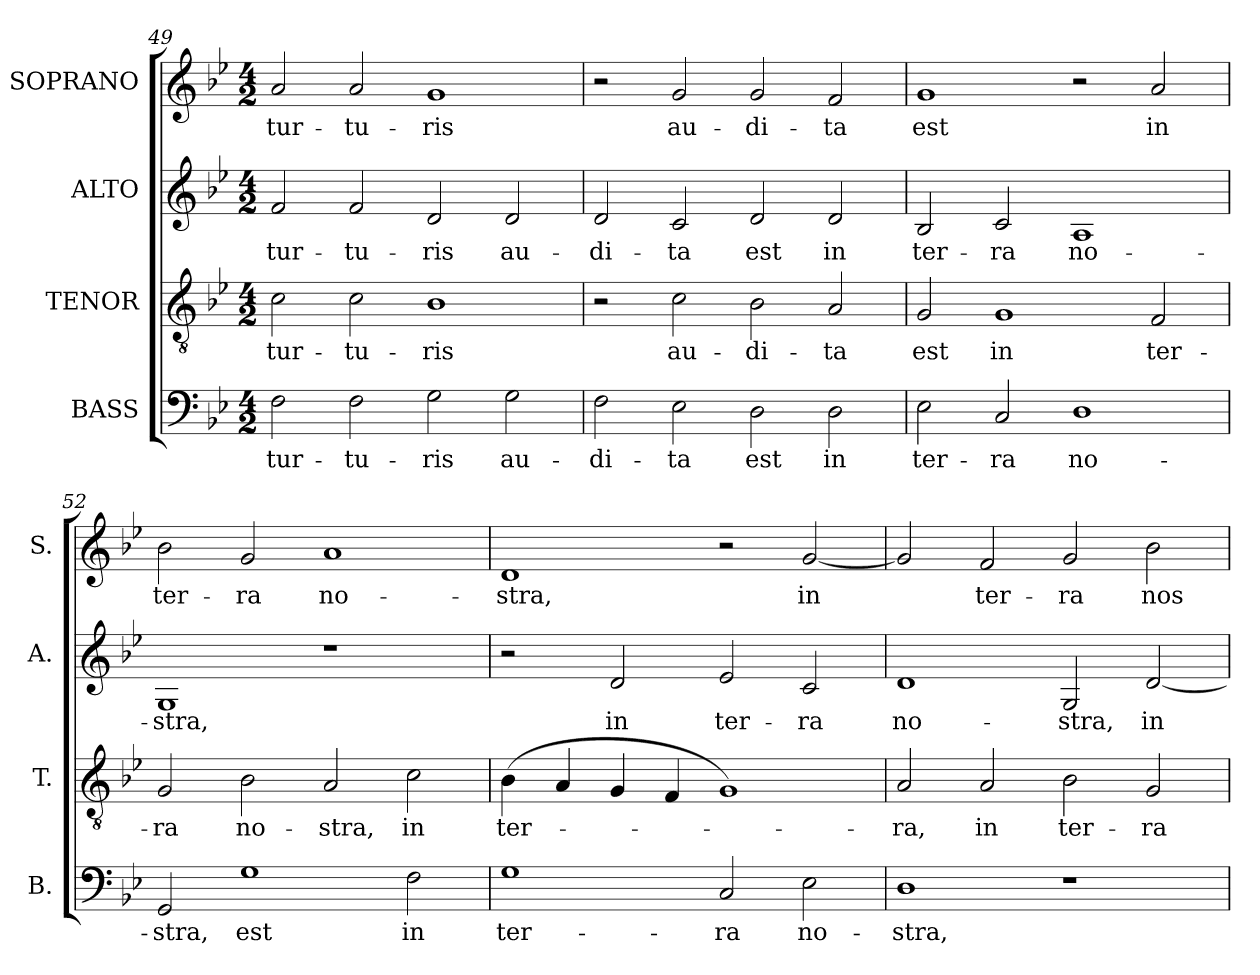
**kern	**text	**kern	**text	**kern	**text	**kern	**text
*part4	*part4	*part3	*part3	*part2	*part2	*part1	*part1
*staff4	*staff4	*staff3	*staff3	*staff2	*staff2	*staff1	*staff1
*I"BASS	*	*I"TENOR	*	*I"ALTO	*	*I"SOPRANO	*
*I'B.	*	*I'T.	*	*I'A.	*	*I'S.	*
*clefF4	*	*clefGv2	*	*clefG2	*	*clefG2	*
*	*	*ITrd7c12	*	*	*	*	*
*k[b-e-]	*	*k[b-e-]	*	*k[b-e-]	*	*k[b-e-]	*
*B-:	*	*B-:	*	*B-:	*	*B-:	*
*M4/2	*	*M4/2	*	*M4/2	*	*M4/2	*
=49	=49	=49	=49	=49	=49	=49	=49
!	!LO:LY:b:color=#000000	!	!	!	!	!	!
!	!	!	!LO:LY:b:color=#000000	!	!	!	!
!	!	!	!	!	!LO:LY:b:color=#000000	!	!
!	!	!	!	!	!	!	!LO:LY:b:color=#000000
2Fi\	tur-	2Ci\	tur-	2fi/	tur-	2ai/	tur-
!	!LO:LY:b:color=#000000	!	!	!	!	!	!
!	!	!	!LO:LY:b:color=#000000	!	!	!	!
!	!	!	!	!	!LO:LY:b:color=#000000	!	!
!	!	!	!	!	!	!	!LO:LY:b:color=#000000
2Fi\	-tu-	2Ci\	-tu-	2fi/	-tu-	2ai/	-tu-
!	!LO:LY:b:color=#000000	!	!	!	!	!	!
!	!	!	!LO:LY:b:color=#000000	!	!	!	!
!	!	!	!	!	!LO:LY:b:color=#000000	!	!
!	!	!	!	!	!	!	!LO:LY:b:color=#000000
2Gi\	-ris	1BB-i	-ris	2di/	-ris	1gi	-ris
!	!LO:LY:b:color=#000000	!	!	!	!	!	!
!	!	!	!	!	!LO:LY:b:color=#000000	!	!
2Gi\	au-	.	.	2di/	au-	.	.
=50	=50	=50	=50	=50	=50	=50	=50
!	!LO:LY:b:color=#000000	!	!	!	!	!	!
!	!	!	!	!	!LO:LY:b:color=#000000	!	!
2Fi\	-di-	2r	.	2di/	-di-	2r	.
!	!LO:LY:b:color=#000000	!	!	!	!	!	!
!	!	!	!LO:LY:b:color=#000000	!	!	!	!
!	!	!	!	!	!LO:LY:b:color=#000000	!	!
!	!	!	!	!	!	!	!LO:LY:b:color=#000000
2E-i\	-ta	2Ci\	au-	2ci/	-ta	2gi/	au-
!	!LO:LY:b:color=#000000	!	!	!	!	!	!
!	!	!	!LO:LY:b:color=#000000	!	!	!	!
!	!	!	!	!	!LO:LY:b:color=#000000	!	!
!	!	!	!	!	!	!	!LO:LY:b:color=#000000
2Di\	est	2BB-i\	-di-	2di/	est	2gi/	-di-
!	!LO:LY:b:color=#000000	!	!	!	!	!	!
!	!	!	!LO:LY:b:color=#000000	!	!	!	!
!	!	!	!	!	!LO:LY:b:color=#000000	!	!
!	!	!	!	!	!	!	!LO:LY:b:color=#000000
2Di\	in	2AAi/	-ta	2di/	in	2fi/	-ta
=51	=51	=51	=51	=51	=51	=51	=51
!	!LO:LY:b:color=#000000	!	!	!	!	!	!
!	!	!	!LO:LY:b:color=#000000	!	!	!	!
!	!	!	!	!	!LO:LY:b:color=#000000	!	!
!	!	!	!	!	!	!	!LO:LY:b:color=#000000
2E-i\	ter-	2GGi/	est	2B-i/	ter-	1gi	est
!	!LO:LY:b:color=#000000	!	!	!	!	!	!
!	!	!	!LO:LY:b:color=#000000	!	!	!	!
!	!	!	!	!	!LO:LY:b:color=#000000	!	!
2Ci/	-ra	1GGi	in	2ci/	-ra	.	.
!	!LO:LY:b:color=#000000	!	!	!	!	!	!
!	!	!	!	!	!LO:LY:b:color=#000000	!	!
1Di	no-	.	.	1Ai	no-	2r	.
!	!	!	!LO:LY:b:color=#000000	!	!	!	!
!	!	!	!	!	!	!	!LO:LY:b:color=#000000
.	.	2FFi/	ter-	.	.	2ai/	in
=52	=52	=52	=52	=52	=52	=52	=52
!	!LO:LY:b:color=#000000	!	!	!	!	!	!
!	!	!	!LO:LY:b:color=#000000	!	!	!	!
!	!	!	!	!	!LO:LY:b:color=#000000	!	!
!	!	!	!	!	!	!	!LO:LY:b:color=#000000
2GGi/	-stra,	2GGi/	-ra	1Gi	-stra,	2b-i\	ter-
!	!LO:LY:b:color=#000000	!	!	!	!	!	!
!	!	!	!LO:LY:b:color=#000000	!	!	!	!
!	!	!	!	!	!	!	!LO:LY:b:color=#000000
1Gi	est	2BB-i\	no-	.	.	2gi/	-ra
!	!	!	!LO:LY:b:color=#000000	!	!	!	!
!	!	!	!	!	!	!	!LO:LY:b:color=#000000
.	.	2AAi/	-stra,	1r	.	1ai	no-
!	!LO:LY:b:color=#000000	!	!	!	!	!	!
!	!	!	!LO:LY:b:color=#000000	!	!	!	!
2Fi\	in	2Ci\	in	.	.	.	.
!!LO:LB:g=z
=53	=53	=53	=53	=53	=53	=53	=53
!	!LO:LY:b:color=#000000	!	!	!	!	!	!
!	!	!	!LO:LY:b:color=#000000	!	!	!	!
!	!	!	!	!	!	!	!LO:LY:b:color=#000000
1Gi	ter-	(4BB-i\	ter-	2r	.	1di	-stra,
.	.	4AAi/	.	.	.	.	.
!	!	!	!	!	!LO:LY:b:color=#000000	!	!
.	.	4GGi/	.	2di/	in	.	.
.	.	4FFi/	.	.	.	.	.
!	!LO:LY:b:color=#000000	!	!	!	!	!	!
!	!	!	!	!	!LO:LY:b:color=#000000	!	!
2Ci/	-ra	1GGi)	.	2e-i/	ter-	2r	.
!	!LO:LY:b:color=#000000	!	!	!	!	!	!
!	!	!	!	!	!LO:LY:b:color=#000000	!	!
!	!	!	!	!	!	!	!LO:LY:b:color=#000000
2E-i\	no-	.	.	2ci/	-ra	[2gi/	in
=54	=54	=54	=54	=54	=54	=54	=54
!	!LO:LY:b:color=#000000	!	!	!	!	!	!
!	!	!	!LO:LY:b:color=#000000	!	!	!	!
!	!	!	!	!	!LO:LY:b:color=#000000	!	!
1Di	-stra,	2AAi/	-ra,	1di	no-	2gi/]	.
!	!	!	!LO:LY:b:color=#000000	!	!	!	!
!	!	!	!	!	!	!	!LO:LY:b:color=#000000
.	.	2AAi/	in	.	.	2fi/	ter-
!	!	!	!LO:LY:b:color=#000000	!	!	!	!
!	!	!	!	!	!LO:LY:b:color=#000000	!	!
!	!	!	!	!	!	!	!LO:LY:b:color=#000000
1r	.	2BB-i\	ter-	2Gi/	-stra,	2gi/	-ra
!	!	!	!LO:LY:b:color=#000000	!	!	!	!
!	!	!	!	!	!LO:LY:b:color=#000000	!	!
!	!	!	!	!	!	!	!LO:LY:b:color=#000000
.	.	2GGi/	-ra	[2di/	in	2b-i\	nos-
=	=	=	=	=	=	=	=
*-	*-	*-	*-	*-	*-	*-	*-
